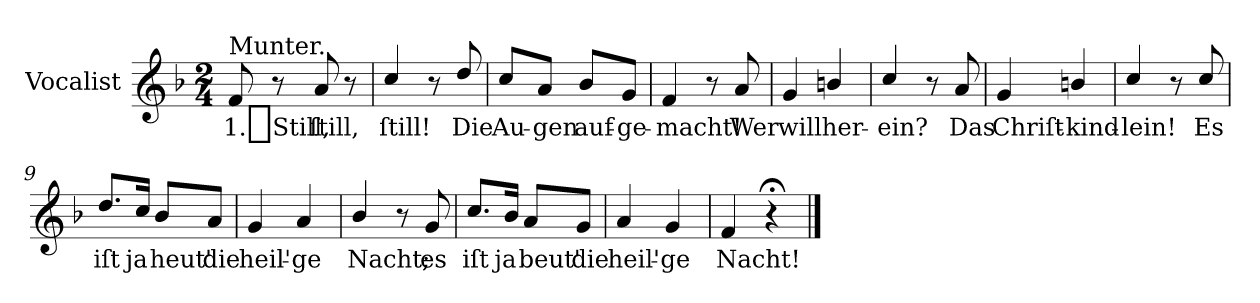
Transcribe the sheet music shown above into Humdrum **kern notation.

**kern	**text
*part1	*part1
*staff1	*staff1
*I"Vocalist	*
*k[b-]	*
*F:	*
*M2/4	*
=1	=1
!LO:TX:a:t=Munter.	!
8f	1._Still,
8r	.
8a	ſtill,
8r	.
=2	=2
4cc/	ſtill!
8r	.
8dd/	Die
=3	=3
8cc/L	Au-
8aJ	-gen
8b-/L	auf-
8gJ	-ge-
=4	=4
4f	-macht!
8r	.
8a	Wer
=5	=5
4g	will
4bn/	her-
=6	=6
4cc/	-ein?
8r	.
8a	Das
=7	=7
4g	Chriſt-
4bn/	-kind-
=8	=8
4cc/	-lein!
8r	.
8cc/	Es
=9	=9
8.dd/L	iſt
16cc/Jk	ja
8b-/L	heut'
8aJ	die
=10	=10
4g	heil'-
4a	-ge
=11	=11
4b-/	Nacht;
8r	.
8g	es
=12	=12
8.cc/L	iſt
16b-/Jk	ja
8aL	beut'
8gJ	die
=13	=13
4a	heil'-
4g	-ge
=14	=14
4f	Nacht!
4r;<	.
==	==
*-	*-
